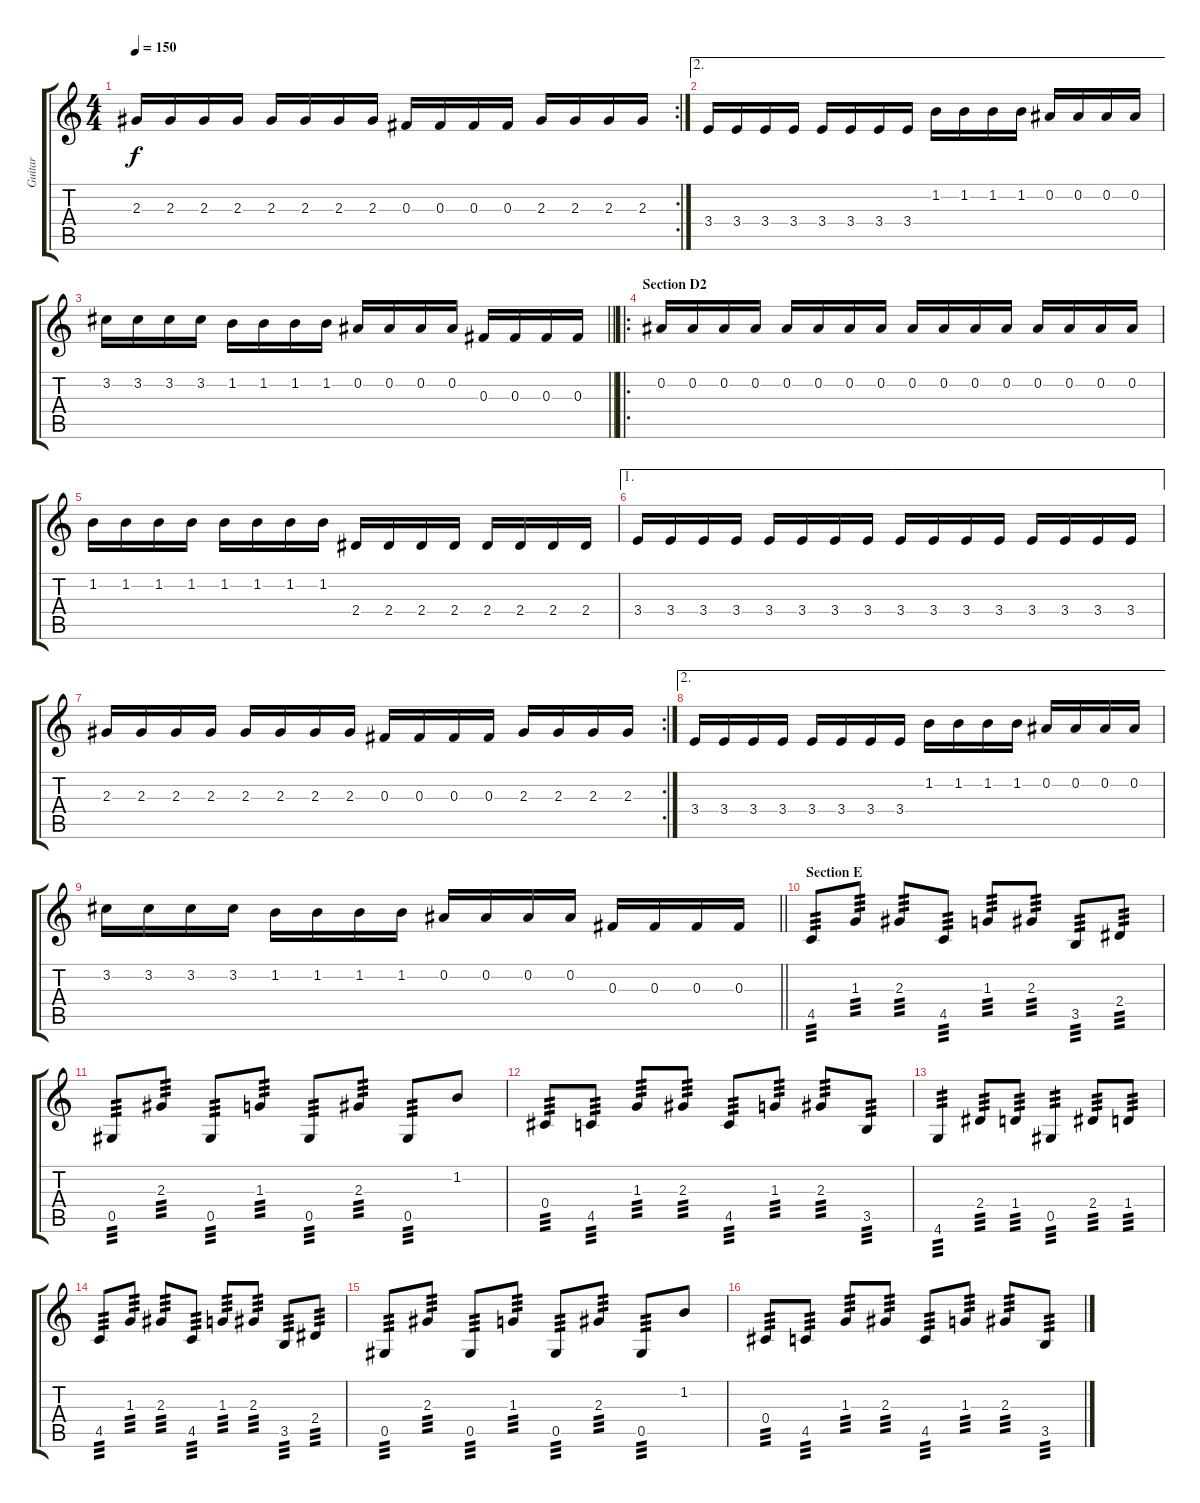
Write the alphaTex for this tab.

\track ("Guitar" "Guitar") {instrument distortionguitar}
\staff {score tabs}
\tuning (Eb4 Bb3 Gb3 Db3 Ab2 Eb2) {hide}
\rc 2
\ts (4 4)
\tempo 150
\clef g2
\ks c
2.3.16{dy f} 2.3.16 2.3.16 2.3.16 2.3.16 2.3.16 2.3.16 2.3.16 0.3.16 0.3.16 0.3.16 0.3.16 2.3.16 2.3.16 2.3.16 2.3.16 |
\ae 2
3.4.16 3.4.16 3.4.16 3.4.16 3.4.16 3.4.16 3.4.16 3.4.16 1.2.16 1.2.16 1.2.16 1.2.16 0.2.16 0.2.16 0.2.16 0.2.16 |
\barLineRight lightlight
3.2.16 3.2.16 3.2.16 3.2.16 1.2.16 1.2.16 1.2.16 1.2.16 0.2.16 0.2.16 0.2.16 0.2.16 0.3.16 0.3.16 0.3.16 0.3.16 |
\ro
\section ("" "Section D2")
0.2.16 0.2.16 0.2.16 0.2.16 0.2.16 0.2.16 0.2.16 0.2.16 0.2.16 0.2.16 0.2.16 0.2.16 0.2.16 0.2.16 0.2.16 0.2.16 |
1.2.16 1.2.16 1.2.16 1.2.16 1.2.16 1.2.16 1.2.16 1.2.16 2.4.16 2.4.16 2.4.16 2.4.16 2.4.16 2.4.16 2.4.16 2.4.16 |
\ae 1
3.4.16 3.4.16 3.4.16 3.4.16 3.4.16 3.4.16 3.4.16 3.4.16 3.4.16 3.4.16 3.4.16 3.4.16 3.4.16 3.4.16 3.4.16 3.4.16 |
\rc 2
2.3.16 2.3.16 2.3.16 2.3.16 2.3.16 2.3.16 2.3.16 2.3.16 0.3.16 0.3.16 0.3.16 0.3.16 2.3.16 2.3.16 2.3.16 2.3.16 |
\ae 2
3.4.16 3.4.16 3.4.16 3.4.16 3.4.16 3.4.16 3.4.16 3.4.16 1.2.16 1.2.16 1.2.16 1.2.16 0.2.16 0.2.16 0.2.16 0.2.16 |
\barLineRight lightlight
3.2.16 3.2.16 3.2.16 3.2.16 1.2.16 1.2.16 1.2.16 1.2.16 0.2.16 0.2.16 0.2.16 0.2.16 0.3.16 0.3.16 0.3.16 0.3.16 |
\section ("" "Section E")
4.5.8{tp 3} 1.3.8{tp 3} 2.3.8{tp 3} 4.5.8{tp 3} 1.3.8{tp 3} 2.3.8{tp 3} 3.5.8{tp 3} 2.4.8{tp 3} |
0.5.8{tp 3} 2.3.8{tp 3} 0.5.8{tp 3} 1.3.8{tp 3} 0.5.8{tp 3} 2.3.8{tp 3} 0.5.8{tp 3} 1.2.8 |
0.4.8{tp 3} 4.5.8{tp 3} 1.3.8{tp 3} 2.3.8{tp 3} 4.5.8{tp 3} 1.3.8{tp 3} 2.3.8{tp 3} 3.5.8{tp 3} |
4.6.4{tp 3} 2.4.8{tp 3} 1.4.8{tp 3} 0.5.4{tp 3} 2.4.8{tp 3} 1.4.8{tp 3} |
4.5.8{tp 3} 1.3.8{tp 3} 2.3.8{tp 3} 4.5.8{tp 3} 1.3.8{tp 3} 2.3.8{tp 3} 3.5.8{tp 3} 2.4.8{tp 3} |
0.5.8{tp 3} 2.3.8{tp 3} 0.5.8{tp 3} 1.3.8{tp 3} 0.5.8{tp 3} 2.3.8{tp 3} 0.5.8{tp 3} 1.2.8 |
0.4.8{tp 3} 4.5.8{tp 3} 1.3.8{tp 3} 2.3.8{tp 3} 4.5.8{tp 3} 1.3.8{tp 3} 2.3.8{tp 3} 3.5.8{tp 3}
